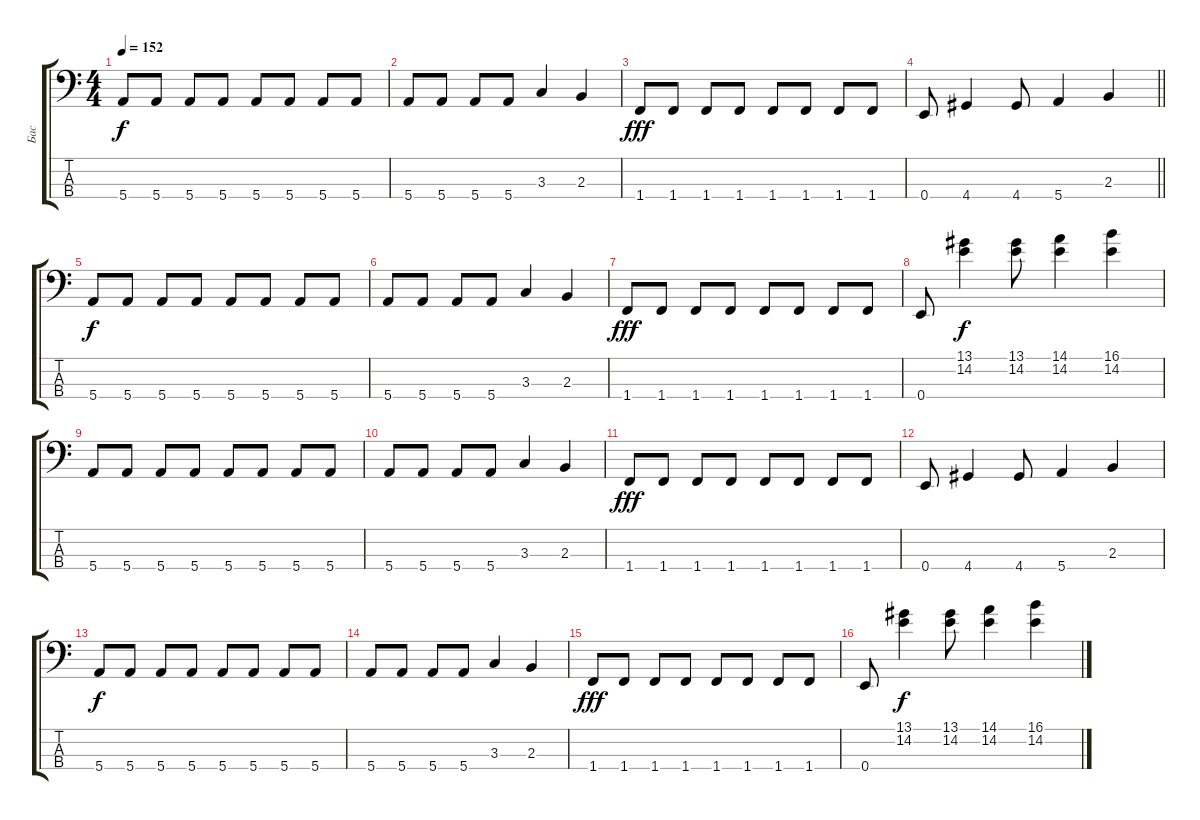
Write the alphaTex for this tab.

\track ("Бас" "Бас") {instrument electricbasspick}
\staff {score tabs}
\tuning (G2 D2 A1 E1) {hide}
\ts (4 4)
\tempo 152
\clef f4
\ks c
5.4.8{dy f} 5.4.8 5.4.8 5.4.8 5.4.8 5.4.8 5.4.8 5.4.8 |
5.4.8 5.4.8 5.4.8 5.4.8 3.3.4 2.3.4 |
1.4.8{dy fff} 1.4.8 1.4.8 1.4.8 1.4.8 1.4.8 1.4.8 1.4.8 |
\barLineRight lightlight
0.4.8 4.4.4 4.4.8 5.4.4 2.3.4 |
5.4.8{dy f} 5.4.8 5.4.8 5.4.8 5.4.8 5.4.8 5.4.8 5.4.8 |
5.4.8 5.4.8 5.4.8 5.4.8 3.3.4 2.3.4 |
1.4.8{dy fff} 1.4.8 1.4.8 1.4.8 1.4.8 1.4.8 1.4.8 1.4.8 |
0.4.8 (13.1 14.2).4{dy f} (13.1 14.2).8 (14.1 14.2).4 (16.1 14.2).4 |
5.4.8 5.4.8 5.4.8 5.4.8 5.4.8 5.4.8 5.4.8 5.4.8 |
5.4.8 5.4.8 5.4.8 5.4.8 3.3.4 2.3.4 |
1.4.8{dy fff} 1.4.8 1.4.8 1.4.8 1.4.8 1.4.8 1.4.8 1.4.8 |
0.4.8 4.4.4 4.4.8 5.4.4 2.3.4 |
5.4.8{dy f} 5.4.8 5.4.8 5.4.8 5.4.8 5.4.8 5.4.8 5.4.8 |
5.4.8 5.4.8 5.4.8 5.4.8 3.3.4 2.3.4 |
1.4.8{dy fff} 1.4.8 1.4.8 1.4.8 1.4.8 1.4.8 1.4.8 1.4.8 |
0.4.8 (13.1 14.2).4{dy f} (13.1 14.2).8 (14.1 14.2).4 (16.1 14.2).4
